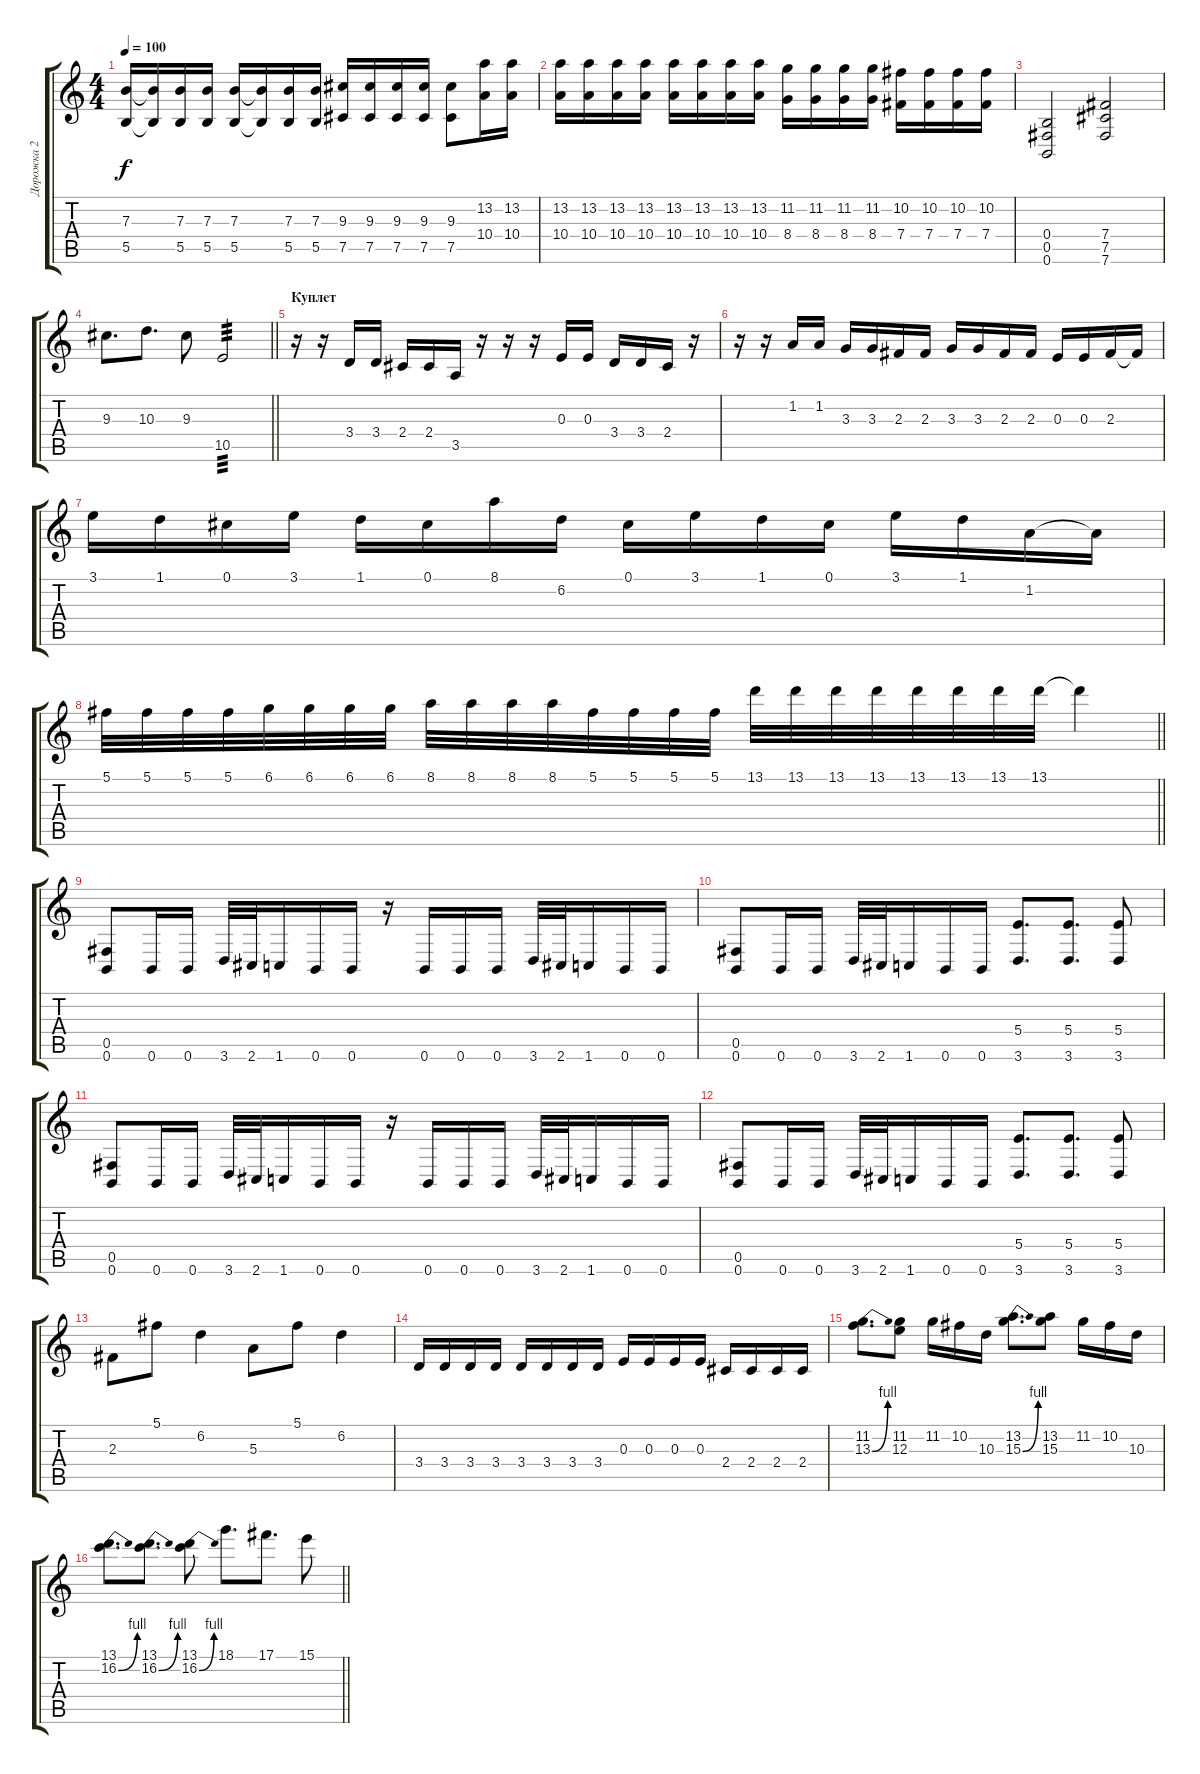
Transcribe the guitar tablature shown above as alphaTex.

\track ("Дорожка 2" "Дорожка 2") {instrument distortionguitar}
\staff {score tabs}
\tuning (Db4 Ab3 E3 B2 Gb2 B1) {hide}
\ts (4 4)
\tempo 100
\clef g2
\ks c
(7.3 5.5).16{dy f} (7.3{t} 5.5{t}).16 (7.3 5.5).16 (7.3 5.5).16 (7.3 5.5).16 (7.3{t} 5.5{t}).16 (7.3 5.5).16 (7.3 5.5).16 (9.3 7.5).16 (9.3 7.5).16 (9.3 7.5).16 (9.3 7.5).16 (9.3 7.5).8 (13.2 10.4).16 (13.2 10.4).16 |
(13.2 10.4).16 (13.2 10.4).16 (13.2 10.4).16 (13.2 10.4).16 (13.2 10.4).16 (13.2 10.4).16 (13.2 10.4).16 (13.2 10.4).16 (11.2 8.4).16 (11.2 8.4).16 (11.2 8.4).16 (11.2 8.4).16 (10.2 7.4).16 (10.2 7.4).16 (10.2 7.4).16 (10.2 7.4).16 |
(0.4 0.5 0.6).2 (7.4 7.5 7.6).2 |
\barLineRight lightlight
9.3.8{d} 10.3.8{d} 9.3.8 10.5.2{tp 3} |
\section ("" "Куплет")
r.16 r.16 3.4.16 3.4.16 2.4.16 2.4.16 3.5.16 r.16 r.16 r.16 0.3.16 0.3.16 3.4.16 3.4.16 2.4.16 r.16 |
r.16 r.16 1.2.16 1.2.16 3.3.16 3.3.16 2.3.16 2.3.16 3.3.16 3.3.16 2.3.16 2.3.16 0.3.16 0.3.16 2.3.16 2.3{t}.16 |
3.1.16 1.1.16 0.1.16 3.1.16 1.1.16 0.1.16 8.1.16 6.2.16 0.1.16 3.1.16 1.1.16 0.1.16 3.1.16 1.1.16 1.2.16 1.2{t}.16 |
\barLineRight lightlight
5.1.32 5.1.32 5.1.32 5.1.32 6.1.32 6.1.32 6.1.32 6.1.32 8.1.32 8.1.32 8.1.32 8.1.32 5.1.32 5.1.32 5.1.32 5.1.32 13.1.32 13.1.32 13.1.32 13.1.32 13.1.32 13.1.32 13.1.32 13.1.32 13.1{t}.4 |
(0.5 0.6).8 0.6.16 0.6.16 3.6.32 2.6.32 1.6.16 0.6.16 0.6.16 r.16 0.6.16 0.6.16 0.6.16 3.6.32 2.6.32 1.6.16 0.6.16 0.6.16 |
(0.5 0.6).8 0.6.16 0.6.16 3.6.32 2.6.32 1.6.16 0.6.16 0.6.16 (5.4 3.6).8{d} (5.4 3.6).8{d} (5.4 3.6).8 |
(0.5 0.6).8 0.6.16 0.6.16 3.6.32 2.6.32 1.6.16 0.6.16 0.6.16 r.16 0.6.16 0.6.16 0.6.16 3.6.32 2.6.32 1.6.16 0.6.16 0.6.16 |
(0.5 0.6).8 0.6.16 0.6.16 3.6.32 2.6.32 1.6.16 0.6.16 0.6.16 (5.4 3.6).8{d} (5.4 3.6).8{d} (5.4 3.6).8 |
2.3.8 5.1.8 6.2.4 5.3.8 5.1.8 6.2.4 |
3.4.16 3.4.16 3.4.16 3.4.16 3.4.16 3.4.16 3.4.16 3.4.16 0.3.16 0.3.16 0.3.16 0.3.16 2.4.16 2.4.16 2.4.16 2.4.16 |
(11.2 13.3{be (bend 0 0 60 4)}).8{d} (11.2 12.3).8 11.2.16 10.2.16 10.3.16 (13.2 15.3{be (bend 0 0 60 4)}).8{d} (13.2 15.3).8 11.2.16 10.2.16 10.3.16 |
\barLineRight lightlight
(13.1 16.2{be (bend 0 0 60 4)}).8{d} (13.1 16.2{be (bend 0 0 60 4)}).8{d} (13.1 16.2{be (bend 0 0 60 4)}).8 18.1.8{d} 17.1.8{d} 15.1.8
